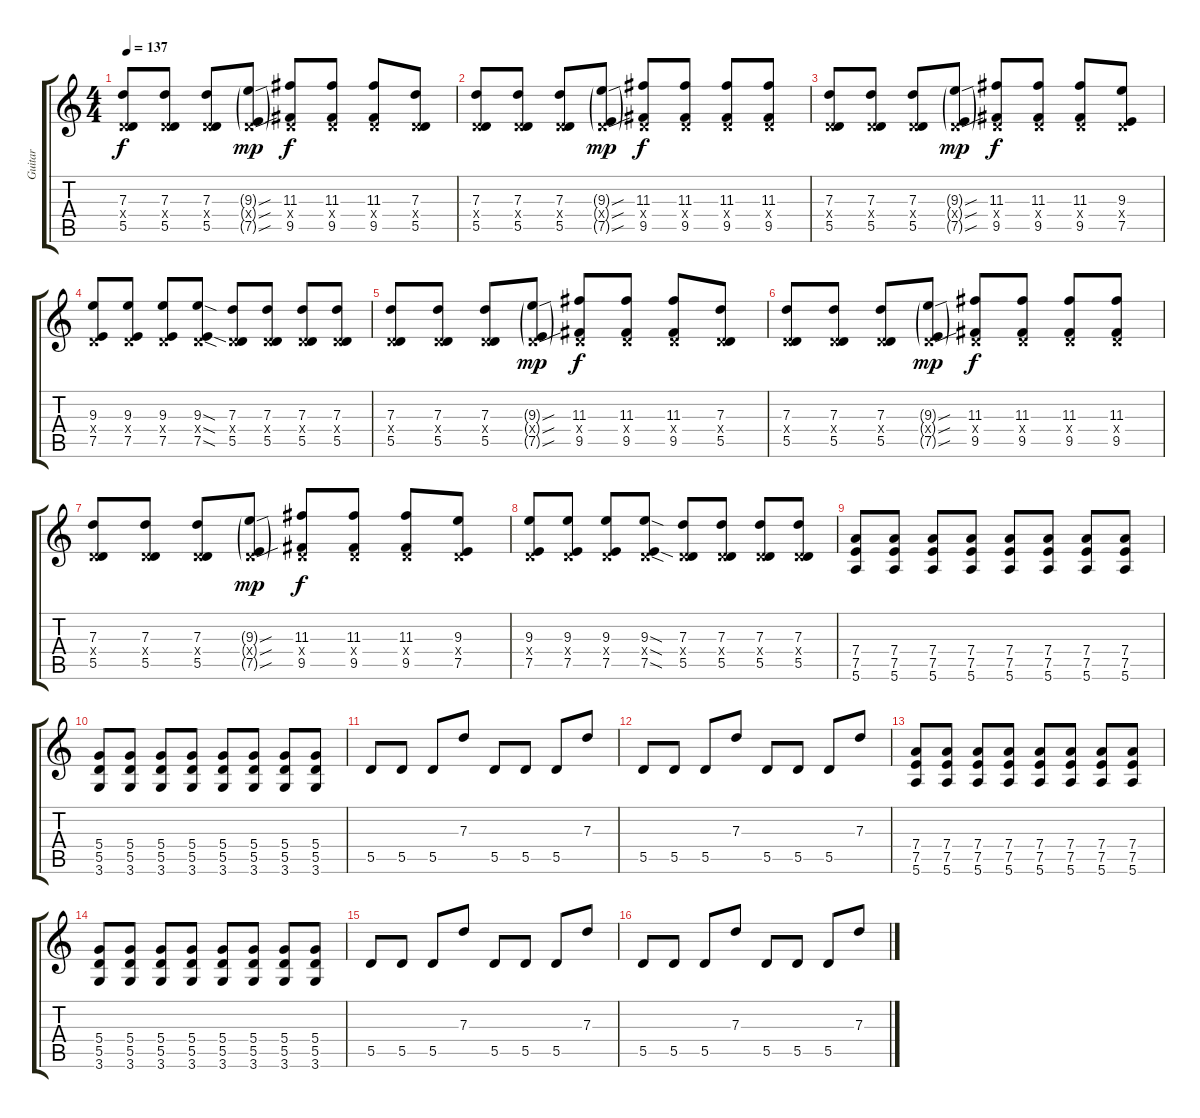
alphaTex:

\track ("Guitar" "Guitar") {instrument distortionguitar}
\staff {score tabs}
\tuning (E4 B3 G3 D3 A2 E2) {hide}
\ts (4 4)
\tempo 137
\clef g2
\ks c
(7.3 0.4{x} 5.5).8{dy f} (7.3 0.4{x} 5.5).8 (7.3 0.4{x} 5.5).8 (9.3{sou g} 0.4{sou g x} 7.5{sou g}).8{dy mp} (11.3 0.4{x} 9.5).8{dy f} (11.3 0.4{x} 9.5).8 (11.3 0.4{x} 9.5).8 (7.3 0.4{x} 5.5).8 |
(7.3 0.4{x} 5.5).8 (7.3 0.4{x} 5.5).8 (7.3 0.4{x} 5.5).8 (9.3{sou g} 0.4{sou g x} 7.5{sou g}).8{dy mp} (11.3 0.4{x} 9.5).8{dy f} (11.3 0.4{x} 9.5).8 (11.3 0.4{x} 9.5).8 (11.3 0.4{x} 9.5).8 |
(7.3 0.4{x} 5.5).8 (7.3 0.4{x} 5.5).8 (7.3 0.4{x} 5.5).8 (9.3{sou g} 0.4{sou g x} 7.5{sou g}).8{dy mp} (11.3 0.4{x} 9.5).8{dy f} (11.3 0.4{x} 9.5).8 (11.3 0.4{x} 9.5).8 (9.3 0.4{x} 7.5).8 |
(9.3 0.4{x} 7.5).8 (9.3 0.4{x} 7.5).8 (9.3 0.4{x} 7.5).8 (9.3{sod} 0.4{sod x} 7.5{sod}).8 (7.3 0.4{x} 5.5).8 (7.3 0.4{x} 5.5).8 (7.3 0.4{x} 5.5).8 (7.3 0.4{x} 5.5).8 |
(7.3 0.4{x} 5.5).8 (7.3 0.4{x} 5.5).8 (7.3 0.4{x} 5.5).8 (9.3{sou g} 0.4{sou g x} 7.5{sou g}).8{dy mp} (11.3 0.4{x} 9.5).8{dy f} (11.3 0.4{x} 9.5).8 (11.3 0.4{x} 9.5).8 (7.3 0.4{x} 5.5).8 |
(7.3 0.4{x} 5.5).8 (7.3 0.4{x} 5.5).8 (7.3 0.4{x} 5.5).8 (9.3{sou g} 0.4{sou g x} 7.5{sou g}).8{dy mp} (11.3 0.4{x} 9.5).8{dy f} (11.3 0.4{x} 9.5).8 (11.3 0.4{x} 9.5).8 (11.3 0.4{x} 9.5).8 |
(7.3 0.4{x} 5.5).8 (7.3 0.4{x} 5.5).8 (7.3 0.4{x} 5.5).8 (9.3{sou g} 0.4{sou g x} 7.5{sou g}).8{dy mp} (11.3 0.4{x} 9.5).8{dy f} (11.3 0.4{x} 9.5).8 (11.3 0.4{x} 9.5).8 (9.3 0.4{x} 7.5).8 |
(9.3 0.4{x} 7.5).8 (9.3 0.4{x} 7.5).8 (9.3 0.4{x} 7.5).8 (9.3{sod} 0.4{sod x} 7.5{sod}).8 (7.3 0.4{x} 5.5).8 (7.3 0.4{x} 5.5).8 (7.3 0.4{x} 5.5).8 (7.3 0.4{x} 5.5).8 |
(7.4 7.5 5.6).8 (7.4 7.5 5.6).8 (7.4 7.5 5.6).8 (7.4 7.5 5.6).8 (7.4 7.5 5.6).8 (7.4 7.5 5.6).8 (7.4 7.5 5.6).8 (7.4 7.5 5.6).8 |
(5.4 5.5 3.6).8 (5.4 5.5 3.6).8 (5.4 5.5 3.6).8 (5.4 5.5 3.6).8 (5.4 5.5 3.6).8 (5.4 5.5 3.6).8 (5.4 5.5 3.6).8 (5.4 5.5 3.6).8 |
5.5.8 5.5.8 5.5.8 7.3.8 5.5.8 5.5.8 5.5.8 7.3.8 |
5.5.8 5.5.8 5.5.8 7.3.8 5.5.8 5.5.8 5.5.8 7.3.8 |
(7.4 7.5 5.6).8 (7.4 7.5 5.6).8 (7.4 7.5 5.6).8 (7.4 7.5 5.6).8 (7.4 7.5 5.6).8 (7.4 7.5 5.6).8 (7.4 7.5 5.6).8 (7.4 7.5 5.6).8 |
(5.4 5.5 3.6).8 (5.4 5.5 3.6).8 (5.4 5.5 3.6).8 (5.4 5.5 3.6).8 (5.4 5.5 3.6).8 (5.4 5.5 3.6).8 (5.4 5.5 3.6).8 (5.4 5.5 3.6).8 |
5.5.8 5.5.8 5.5.8 7.3.8 5.5.8 5.5.8 5.5.8 7.3.8 |
5.5.8 5.5.8 5.5.8 7.3.8 5.5.8 5.5.8 5.5.8 7.3.8
